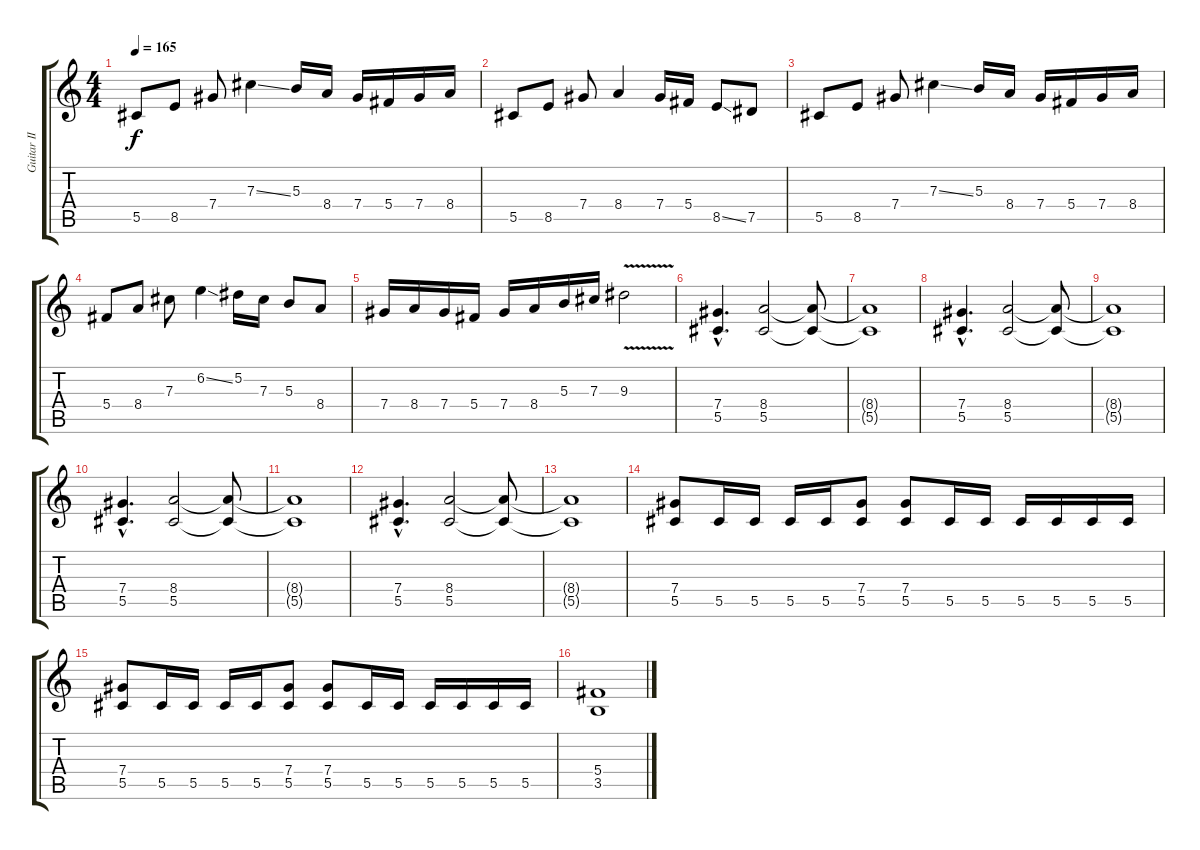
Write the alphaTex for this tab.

\track ("Guitar II" "Guitar II") {instrument overdrivenguitar}
\staff {score tabs}
\tuning (Eb4 Bb3 Gb3 Db3 Ab2 Eb2) {hide}
\ts (4 4)
\tempo 165
\clef g2
\ks c
5.5.8{dy f} 8.5.8 7.4.8 7.3{ss}.4 5.3.16 8.4.16 7.4.16 5.4.16 7.4.16 8.4.16 |
5.5.8 8.5.8 7.4.8 8.4.4 7.4.16 5.4.16 8.5{ss}.8 7.5.8 |
5.5.8 8.5.8 7.4.8 7.3{ss}.4 5.3.16 8.4.16 7.4.16 5.4.16 7.4.16 8.4.16 |
5.4.8 8.4.8 7.3.8 6.2{ss}.4 5.2.16 7.3.16 5.3.8 8.4.8 |
7.4.16 8.4.16 7.4.16 5.4.16 7.4.16 8.4.16 5.3.16 7.3.16 9.3{v}.2 |
(7.4{hac} 5.5{hac}).4{d volume 16 balance 8} (8.4 5.5).2 (8.4{t} 5.5{t}).8 |
(8.4{t} 5.5{t}).1 |
(7.4{hac} 5.5{hac}).4{d} (8.4 5.5).2 (8.4{t} 5.5{t}).8 |
(8.4{t} 5.5{t}).1 |
(7.4{hac} 5.5{hac}).4{d volume 16 balance 8} (8.4 5.5).2 (8.4{t} 5.5{t}).8 |
(8.4{t} 5.5{t}).1 |
(7.4{hac} 5.5{hac}).4{d} (8.4 5.5).2 (8.4{t} 5.5{t}).8 |
(8.4{t} 5.5{t}).1 |
(7.4 5.5).8{volume 16 balance 8} 5.5.16 5.5.16 5.5.16 5.5.16 (7.4 5.5).8 (7.4 5.5).8 5.5.16 5.5.16 5.5.16 5.5.16 5.5.16 5.5.16 |
(7.4 5.5).8{volume 16 balance 8} 5.5.16 5.5.16 5.5.16 5.5.16 (7.4 5.5).8 (7.4 5.5).8 5.5.16 5.5.16 5.5.16 5.5.16 5.5.16 5.5.16 |
(5.4 3.5).1
